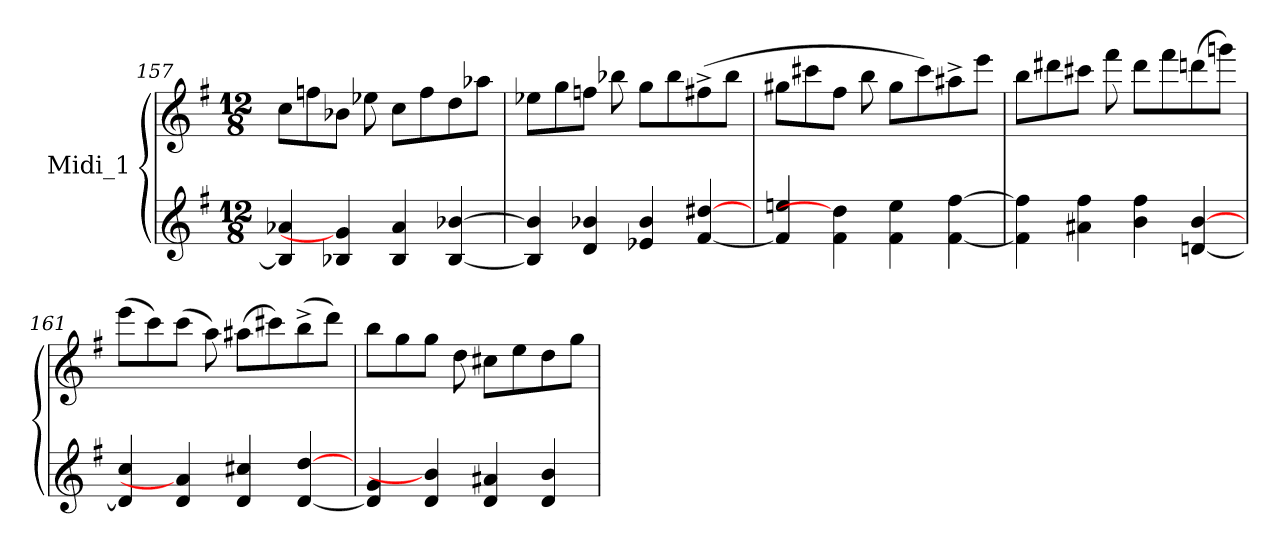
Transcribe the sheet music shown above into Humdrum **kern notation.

**kern	**kern
*part1	*part1
*staff2	*staff1
*I"Midi_1	*
*clefG2	*clefG2
*k[f#]	*k[f#]
*G:	*G:
*M12/8	*M12/8
=157	=157
4B-/] 4a-X/	8cc\L
.	8ffn\
4B-X/ 4g/]	8b-X\J
.	8ee-X\
4B-/ 4a-/	8cc\L
.	8ff\
[4B-/ [4b-X/	8dd\
.	8aa-X\J
=158	=158
4B-/] 4b-/]	8ee-X\L
.	8gg\
4d/ 4b-X/	8ffn\J
.	8bb-X\
4e-X/ 4b-/	8gg\L
.	8bb-\
[4f#i/ [4dd#X/	(>8ff#X^\
.	8bb-i\J
!!LO:LB:g=z
=159	=159
4f#/] 4eeni/	8gg#X\L
.	8ccc#X\
4f#\ 4dd#\]	8ff#\J
.	8bb\
4f#\ 4ee\	8gg#\L
.	8ccc#\)
[4f#\ [4ff#\	8aa#X^\
.	8eee\J
=160	=160
4f#\] 4ff#\]	8bb\L
.	8ddd#X\
4a#X\ 4ff#\	8ccc#X\J
.	8fff#\
4b\ 4ff#\	8ddd#\L
.	8fff#\
[4dni/ [4b/	(>8dddn\
.	8gggni\J)
!!LO:LB:g=z
=161	=161
4d/] 4cc/	(>8eee\L
.	8ccc\)
4d/ 4a/]	(>8ccc\J
.	8aa\)
4d/ 4cc#X/	(>8aa#X\L
.	8ccc#X\)
[4d/ [4dd/	(>8bb^\
.	8ddd\J)
=162	=162
4d/] 4g/	8bb\L
.	8gg\
4d/ 4b/]	8gg\J
.	8dd\
4d/ 4a#X/	8cc#X\L
.	8ee\
4d/ 4b/	8dd\
.	8gg\J
=	=
*-	*-
